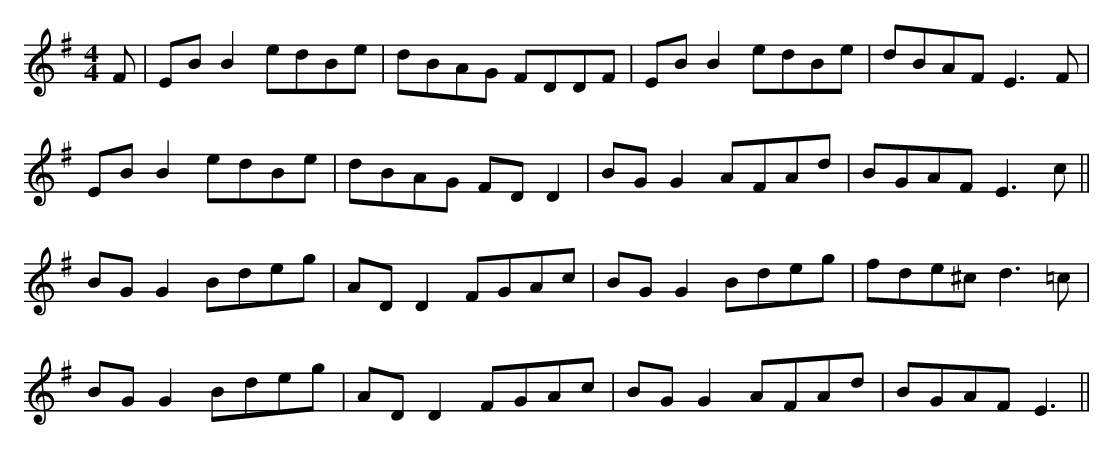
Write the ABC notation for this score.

X:1
M:4/4
K:Emin
F|EB B2 edBe|dBAG FDDF|EB B2 edBe|dBAF E3 F|
EB B2 edBe|dBAG FD D2|BG G2 AFAd|BGAF E3 c||
BGG2 Bdeg|ADD2 FGAc|BGG2 Bdeg|fde^c d3 =c|
BGG2 Bdeg|ADD2 FGAc|BGG2 AFAd|BGAF E3||
